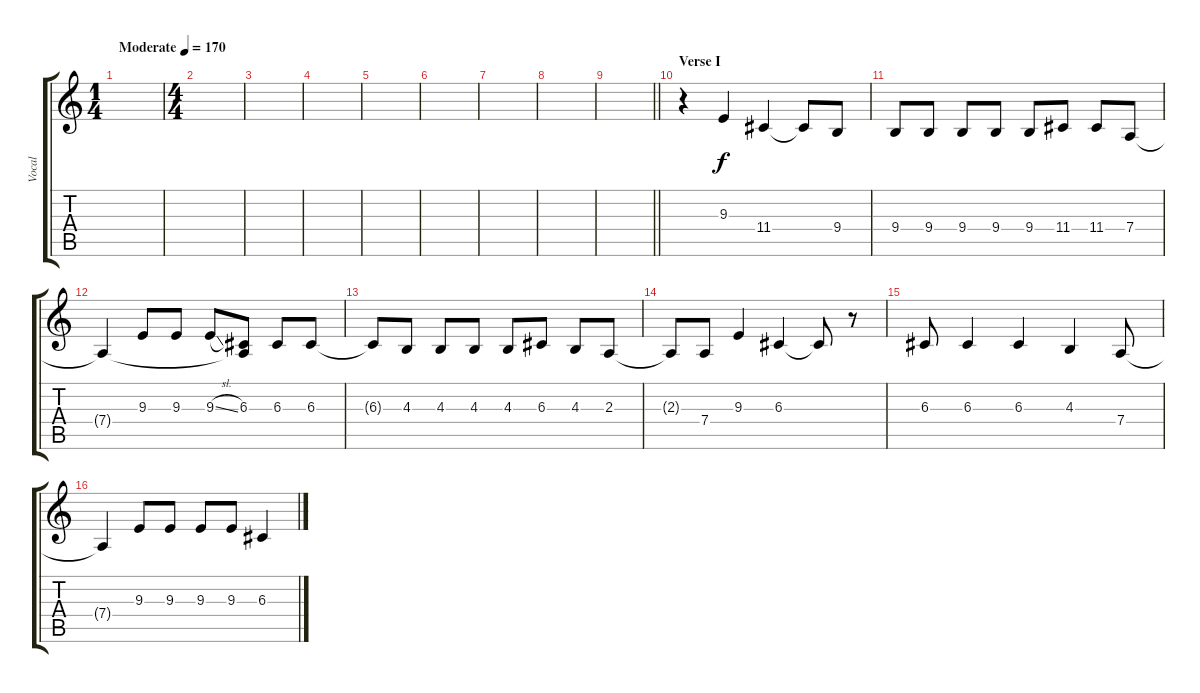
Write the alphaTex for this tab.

\track ("Vocal" "Vocal") {instrument lead2sawtooth}
\staff {score tabs}
\tuning (E4 B3 G3 D3 A2 D2) {hide}
\ts (1 4)
\tempo (170 "Moderate")
\clef g2
\ks c
|
\ts (4 4)
|
|
|
|
|
|
|
\barLineRight lightlight
|
\section ("" "Verse I")
r.4 9.3.4 11.4.4 11.4{t}.8 9.4.8 |
9.4.8 9.4.8 9.4.8 9.4.8 9.4.8 11.4.8 11.4.8 7.4.8 |
7.4{t}.4 9.3.8 9.3.8 9.3{sl}.8 (6.3 7.4{t}).8 6.3.8 6.3.8 |
6.3{t}.8 4.3.8 4.3.8 4.3.8 4.3.8 6.3.8 4.3.8 2.3.8 |
2.3{t}.8 7.4.8 9.3.4 6.3.4 6.3{t}.8 r.8 |
6.3.8 6.3.4 6.3.4 4.3.4 7.4.8 |
7.4{t}.4 9.3.8 9.3.8 9.3.8 9.3.8 6.3.4
